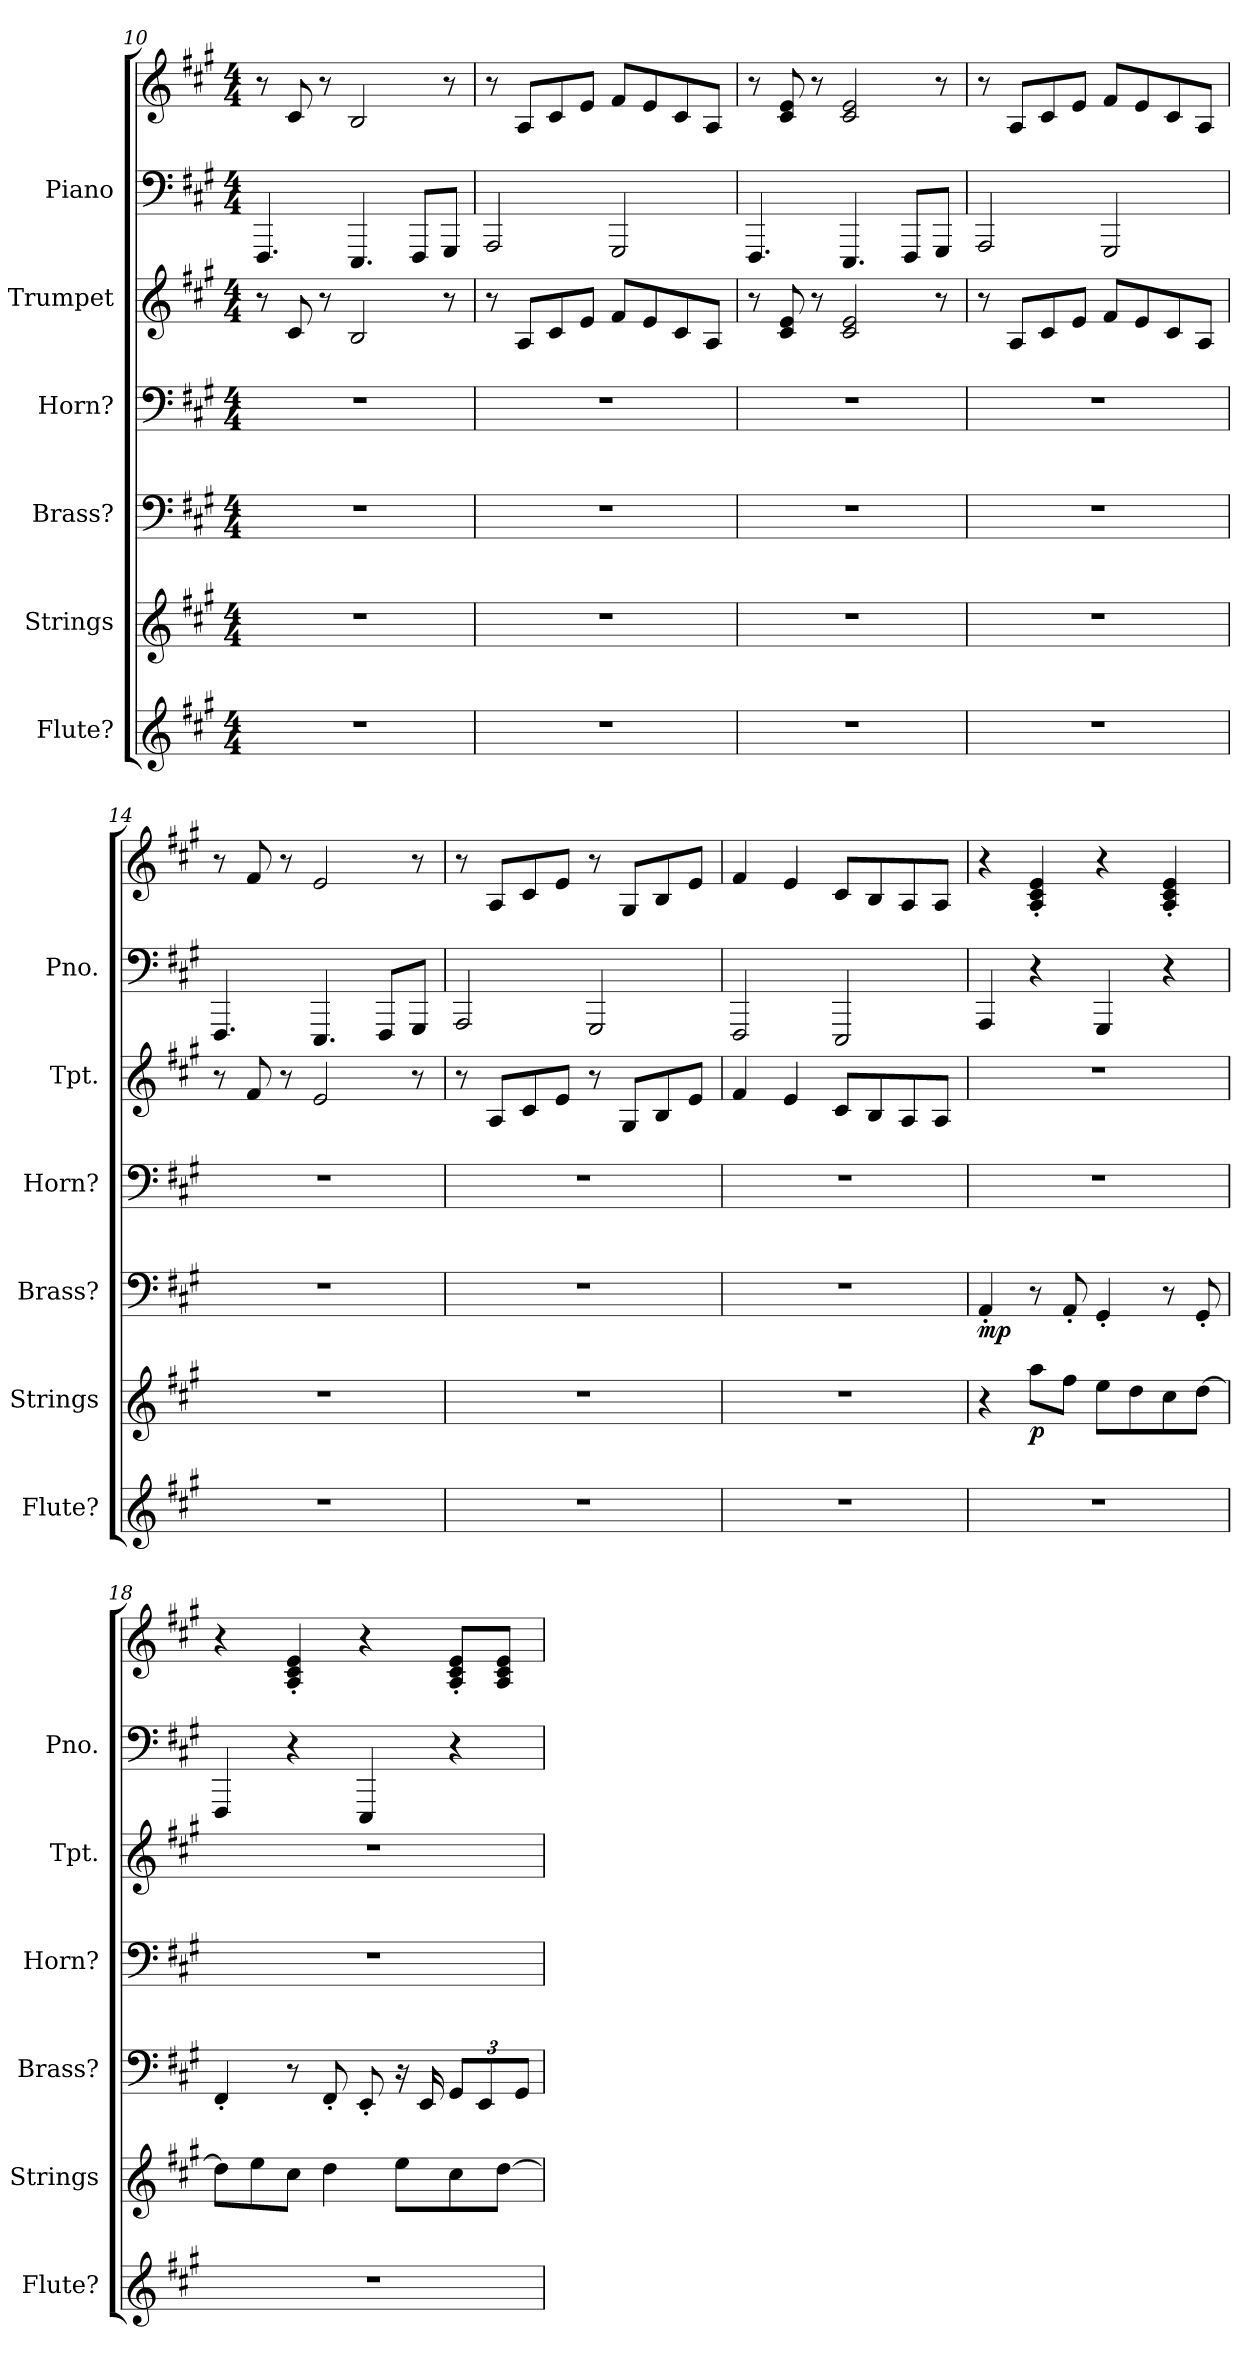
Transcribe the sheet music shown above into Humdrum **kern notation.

**kern	**kern	**dynam	**kern	**dynam	**kern	**kern	**kern	**kern
*part6	*part5	*part5	*part4	*part4	*part3	*part2	*part1	*part1
*staff7	*staff6	*staff6	*staff5	*staff5	*staff4	*staff3	*staff2	*staff1
*I"Flute?	*I"Strings	*	*I"Brass?	*	*I"Horn?	*I"Trumpet	*I"Piano	*
*I'Flute?	*I'Strings	*	*I'Brass?	*	*I'Horn?	*I'Tpt.	*I'Pno.	*
*clefG2	*clefG2	*	*clefF4	*	*clefF4	*clefG2	*clefF4	*clefG2
*	*	*	*	*	*ITrd7c12	*	*	*
*k[f#c#g#]	*k[f#c#g#]	*	*k[f#c#g#]	*	*k[f#c#g#]	*k[f#c#g#]	*k[f#c#g#]	*k[f#c#g#]
*M4/4	*M4/4	*	*M4/4	*	*M4/4	*M4/4	*M4/4	*M4/4
=10	=10	=10	=10	=10	=10	=10	=10	=10
1r	1r	.	1r	.	1r	8r	4.FFF#/	8r
.	.	.	.	.	.	8c#/	.	8c#/
.	.	.	.	.	.	8r	.	8r
.	.	.	.	.	.	2B/	4.EEE/	2B/
.	.	.	.	.	.	.	8FFF#/L	.
.	.	.	.	.	.	8r	8GGG#/J	8r
=11	=11	=11	=11	=11	=11	=11	=11	=11
1r	1r	.	1r	.	1r	8r	2AAA/	8r
.	.	.	.	.	.	8A/L	.	8A/L
.	.	.	.	.	.	8c#/	.	8c#/
.	.	.	.	.	.	8e/J	.	8e/J
.	.	.	.	.	.	8f#/L	2GGG#/	8f#/L
.	.	.	.	.	.	8e/	.	8e/
.	.	.	.	.	.	8c#/	.	8c#/
.	.	.	.	.	.	8A/J	.	8A/J
=12	=12	=12	=12	=12	=12	=12	=12	=12
1r	1r	.	1r	.	1r	8r	4.FFF#/	8r
.	.	.	.	.	.	8c#/ 8e/	.	8c#/ 8e/
.	.	.	.	.	.	8r	.	8r
.	.	.	.	.	.	2c#/ 2e/	4.EEE/	2c#/ 2e/
.	.	.	.	.	.	.	8FFF#/L	.
.	.	.	.	.	.	8r	8GGG#/J	8r
!!LO:LB:g=z
=13	=13	=13	=13	=13	=13	=13	=13	=13
1r	1r	.	1r	.	1r	8r	2AAA/	8r
.	.	.	.	.	.	8A/L	.	8A/L
.	.	.	.	.	.	8c#/	.	8c#/
.	.	.	.	.	.	8e/J	.	8e/J
.	.	.	.	.	.	8f#/L	2GGG#/	8f#/L
.	.	.	.	.	.	8e/	.	8e/
.	.	.	.	.	.	8c#/	.	8c#/
.	.	.	.	.	.	8A/J	.	8A/J
=14	=14	=14	=14	=14	=14	=14	=14	=14
1r	1r	.	1r	.	1r	8r	4.FFF#/	8r
.	.	.	.	.	.	8f#/	.	8f#/
.	.	.	.	.	.	8r	.	8r
.	.	.	.	.	.	2e/	4.EEE/	2e/
.	.	.	.	.	.	.	8FFF#/L	.
.	.	.	.	.	.	8r	8GGG#/J	8r
=15	=15	=15	=15	=15	=15	=15	=15	=15
1r	1r	.	1r	.	1r	8r	2AAA/	8r
.	.	.	.	.	.	8A/L	.	8A/L
.	.	.	.	.	.	8c#/	.	8c#/
.	.	.	.	.	.	8e/J	.	8e/J
.	.	.	.	.	.	8r	2GGG#/	8r
.	.	.	.	.	.	8G#/L	.	8G#/L
.	.	.	.	.	.	8B/	.	8B/
.	.	.	.	.	.	8e/J	.	8e/J
=16	=16	=16	=16	=16	=16	=16	=16	=16
1r	1r	.	1r	.	1r	4f#/	2FFF#/	4f#/
.	.	.	.	.	.	4e/	.	4e/
.	.	.	.	.	.	8c#/L	2EEE/	8c#/L
.	.	.	.	.	.	8B/	.	8B/
.	.	.	.	.	.	8A/	.	8A/
.	.	.	.	.	.	8A/J	.	8A/J
!!LO:PB:g=z
=17	=17	=17	=17	=17	=17	=17	=17	=17
!	!	!	!	!LO:DY:b	!	!	!	!
1r	4r	.	4AA'/	mp	1r	1r	4AAA/	4r
!	!	!LO:DY:b	!	!	!	!	!	!
.	8aa\L	p	8r	.	.	.	4r	4A/' 4c#/' 4e/'
.	8ff#\J	.	8AA'/	.	.	.	.	.
.	8ee\L	.	4GG#'/	.	.	.	4GGG#/	4r
.	8dd\	.	.	.	.	.	.	.
.	8cc#\	.	8r	.	.	.	4r	4A/' 4c#/' 4e/'
.	[8dd\J	.	8GG#'/	.	.	.	.	.
=18	=18	=18	=18	=18	=18	=18	=18	=18
1r	8dd\L]	.	4FF#'/	.	1r	1r	4FFF#/	4r
.	8ee\	.	.	.	.	.	.	.
.	8cc#\J	.	8r	.	.	.	4r	4A/' 4c#/' 4e/'
.	4dd\	.	8FF#'/	.	.	.	.	.
.	.	.	8EE'/	.	.	.	4EEE/	4r
.	8ee\L	.	16r	.	.	.	.	.
.	.	.	16EE/	.	.	.	.	.
*	*	*	*Xbrackettup	*	*	*	*	*
.	8cc#\	.	12GG#/L	.	.	.	4r	8A/' 8c#/' 8e/'L
.	.	.	12EE/	.	.	.	.	.
.	[8dd\J	.	.	.	.	.	.	8A/ 8c#/ 8e/J
.	.	.	12GG#/J	.	.	.	.	.
=	=	=	=	=	=	=	=	=
*-	*-	*-	*-	*-	*-	*-	*-	*-
